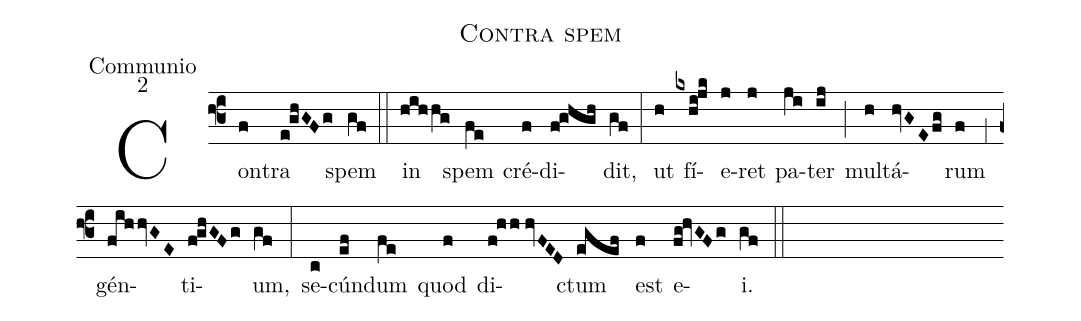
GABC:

name:Contra spem;
office-part:Communio;
mode:2;
%%
(f3) Con(f)tra(e!ghGFg) spem(gf) (::)
in(hihhg) spem(fe) cré(f)di(f!ghgh)dit,(gf) (:)
ut(h) fí(kxhi!jk)e(j)ret(j) pa(ji)ter(ij) (;) mul(h)tá(hvGE/fg)rum(f) (,1) gén(fihhvGE)ti(f!ghGFg)um,(gf) (:)
se(c)cún(ef)dum(fe) quod(f) di(f!hh//hvFED)ctum(egef) est(f) e(fg!hvGFg)i.(gf) (::)
